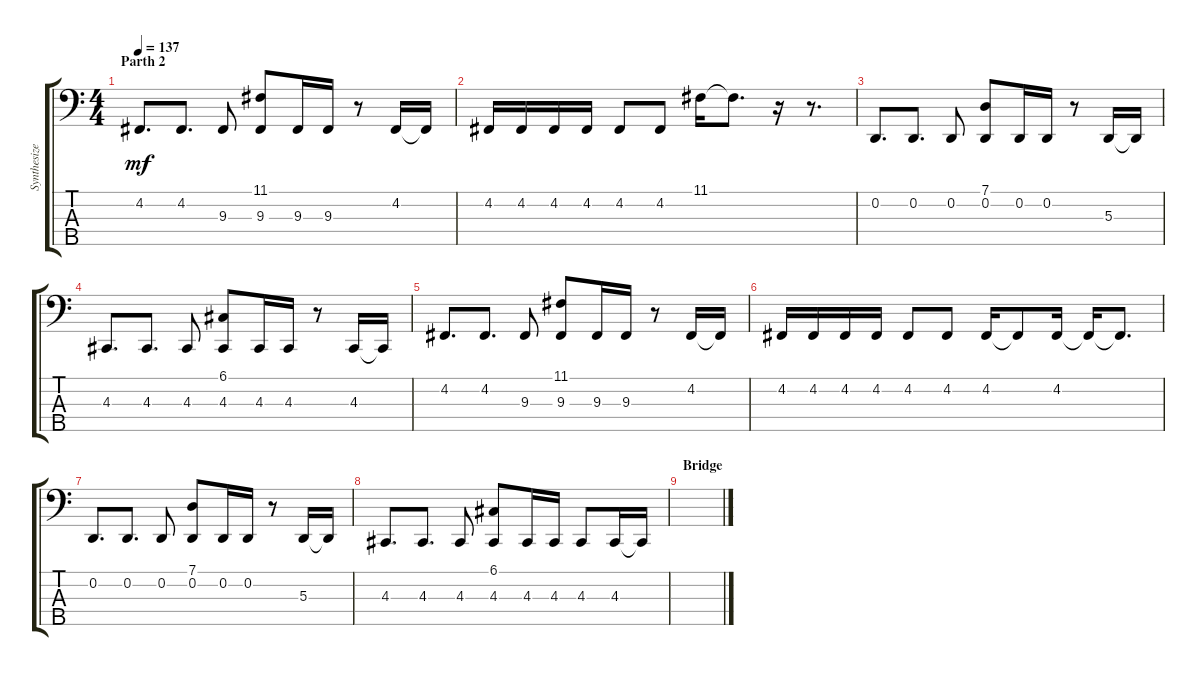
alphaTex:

\track ("Synthesizer" "Synthesize") {instrument pad6metallic}
\staff {score tabs}
\tuning (G2 D2 A1 E1 B0) {hide}
\ts (4 4)
\section ("" "Parth 2")
\tempo 137
\clef f4
\ks c
4.2.8{d dy mf} 4.2.8{d} 9.3.8 (11.1 9.3).8 9.3.16 9.3.16 r.8 4.2.16 4.2{t}.16 |
4.2.16 4.2.16 4.2.16 4.2.16 4.2.8 4.2.8 11.1.16 11.1{t}.8{d} r.16 r.8{d} |
0.2.8{d} 0.2.8{d} 0.2.8 (7.1 0.2).8 0.2.16 0.2.16 r.8 5.3.16 5.3{t}.16 |
4.3.8{d} 4.3.8{d} 4.3.8 (6.1 4.3).8 4.3.16 4.3.16 r.8 4.3.16 4.3{t}.16 |
4.2.8{d} 4.2.8{d} 9.3.8 (11.1 9.3).8 9.3.16 9.3.16 r.8 4.2.16 4.2{t}.16 |
4.2.16 4.2.16 4.2.16 4.2.16 4.2.8 4.2.8 4.2.16 4.2{t}.8 4.2.16 4.2{t}.16 4.2{t}.8{d} |
0.2.8{d} 0.2.8{d} 0.2.8 (7.1 0.2).8 0.2.16 0.2.16 r.8 5.3.16 5.3{t}.16 |
4.3.8{d} 4.3.8{d} 4.3.8 (6.1 4.3).8 4.3.16 4.3.16 4.3.8 4.3.16 4.3{t}.16 |
\section ("" "Bridge")
